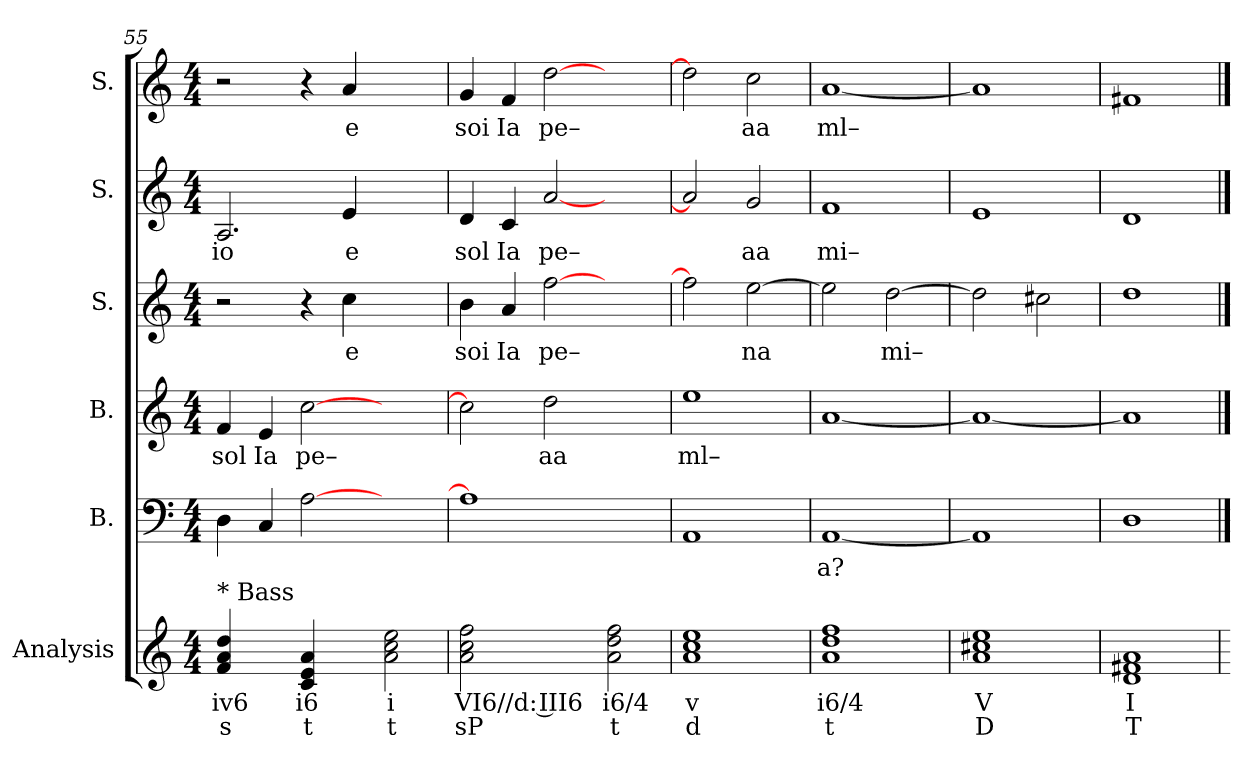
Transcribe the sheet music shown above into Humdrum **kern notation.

**kern	**text	**text	**kern	**text	**kern	**text	**kern	**text	**kern	**text	**kern	**text
*part6	*part6	*part6	*part5	*part5	*part4	*part4	*part3	*part3	*part2	*part2	*part1	*part1
*staff6	*staff6	*staff6	*staff5	*staff5	*staff4	*staff4	*staff3	*staff3	*staff2	*staff2	*staff1	*staff1
*I"Analysis	*	*	*I"B.	*	*I"B.	*	*I"S.	*	*I"S.	*	*I"S.	*
*	*	*	*clefF4	*	*clefG2	*	*clefG2	*	*clefG2	*	*clefG2	*
*k[]	*	*	*k[]	*	*k[]	*	*k[]	*	*k[]	*	*k[]	*
*M4/4	*	*	*M4/4	*	*M4/4	*	*M4/4	*	*M4/4	*	*M4/4	*
=55	=55	=55	=55	=55	=55	=55	=55	=55	=55	=55	=55	=55
!	!	!	!	!	!	!LO:LY:b	!	!	!	!	!	!
!LO:TX:a:t=* Bass	!	!	!	!	!	!	!	!	!	!	!	!
!	!	!	!	!	!	!	!	!	!	!LO:LY:b	!	!
4f 4a 4dd	iv6	s	4D\	.	4f/	sol	2r	.	2.A/	io	2r	.
!	!	!	!	!	!	!LO:LY:b	!	!	!	!	!	!
4ryy	.	.	4C/	.	4e/	Ia	.	.	.	.	.	.
!	!	!	!	!	!	!LO:LY:b	!	!	!	!	!	!
4c 4e 4a	i6	t	[2A\	.	[2cc\	pe–	4r	.	.	.	4r	.
!	!	!	!	!	!	!	!	!LO:LY:b	!	!	!	!
!	!	!	!	!	!	!	!	!	!	!LO:LY:b	!	!
!	!	!	!	!	!	!	!	!	!	!	!	!LO:LY:b
4ryy	.	.	.	.	.	.	4cc\	e	4e/	e	4a/	e
2a 2cc 2ee	i	t	2ryy	.	2ryy	.	2ryy	.	2ryy	.	2ryy	.
=56	=56	=56	=56	=56	=56	=56	=56	=56	=56	=56	=56	=56
!	!	!	!	!	!	!	!	!LO:LY:b	!	!	!	!
!	!	!	!	!	!	!	!	!	!	!LO:LY:b	!	!
!	!	!	!	!	!	!	!	!	!	!	!	!LO:LY:b
2a 2cc 2ff	VI6//d: III6	sP	1A]	.	2cc\]	.	4b\	soi	4d/	sol	4g/	soi
!	!	!	!	!	!	!	!	!LO:LY:b	!	!	!	!
!	!	!	!	!	!	!	!	!	!	!LO:LY:b	!	!
!	!	!	!	!	!	!	!	!	!	!	!	!LO:LY:b
.	.	.	.	.	.	.	4a/	Ia	4c/	Ia	4f/	Ia
!	!	!	!	!	!	!LO:LY:b	!	!	!	!	!	!
!	!	!	!	!	!	!	!	!LO:LY:b	!	!	!	!
!	!	!	!	!	!	!	!	!	!	!LO:LY:b	!	!
!	!	!	!	!	!	!	!	!	!	!	!	!LO:LY:b
2ryy	.	.	.	.	2dd\	aa	[2ff\	pe–	[2a/	pe–	[2dd\	pe–
2a 2dd 2ff	i6/4	t	2ryy	.	2ryy	.	2ryy	.	2ryy	.	2ryy	.
=57	=57	=57	=57	=57	=57	=57	=57	=57	=57	=57	=57	=57
!	!	!	!	!	!	!LO:LY:b	!	!	!	!	!	!
1a 1cc 1ee	v	d	1AA	.	1ee	ml–	2ff\]	.	2a/]	.	2dd\]	.
!	!	!	!	!	!	!	!	!LO:LY:b	!	!	!	!
!	!	!	!	!	!	!	!	!	!	!LO:LY:b	!	!
!	!	!	!	!	!	!	!	!	!	!	!	!LO:LY:b
.	.	.	.	.	.	.	[2ee\	na	2g/	aa	2cc\	aa
=58	=58	=58	=58	=58	=58	=58	=58	=58	=58	=58	=58	=58
!	!	!	!	!LO:LY:b	!	!	!	!	!	!	!	!
!	!	!	!	!	!	!	!	!	!	!LO:LY:b	!	!
!	!	!	!	!	!	!	!	!	!	!	!	!LO:LY:b
1a 1dd 1ff	i6/4	t	[1AA	a?	[1a	.	2ee\]	.	1f	mi–	[1a	ml–
!	!	!	!	!	!	!	!	!LO:LY:b	!	!	!	!
.	.	.	.	.	.	.	[2dd\	mi–	.	.	.	.
=59	=59	=59	=59	=59	=59	=59	=59	=59	=59	=59	=59	=59
1a 1cc#X 1ee	V	D	1AA]	.	1a_	.	2dd\]	.	1e	.	1a]	.
.	.	.	.	.	.	.	2cc#X\	.	.	.	.	.
=60	=60	=60	=60	=60	=60	=60	=60	=60	=60	=60	=60	=60
1d 1f#X 1a	I	T	1D	.	1a]	.	1dd	.	1d	.	1f#X	.
=	==	==	==	==	==	==	==	==	==	==	==	==
*-	*-	*-	*-	*-	*-	*-	*-	*-	*-	*-	*-	*-
